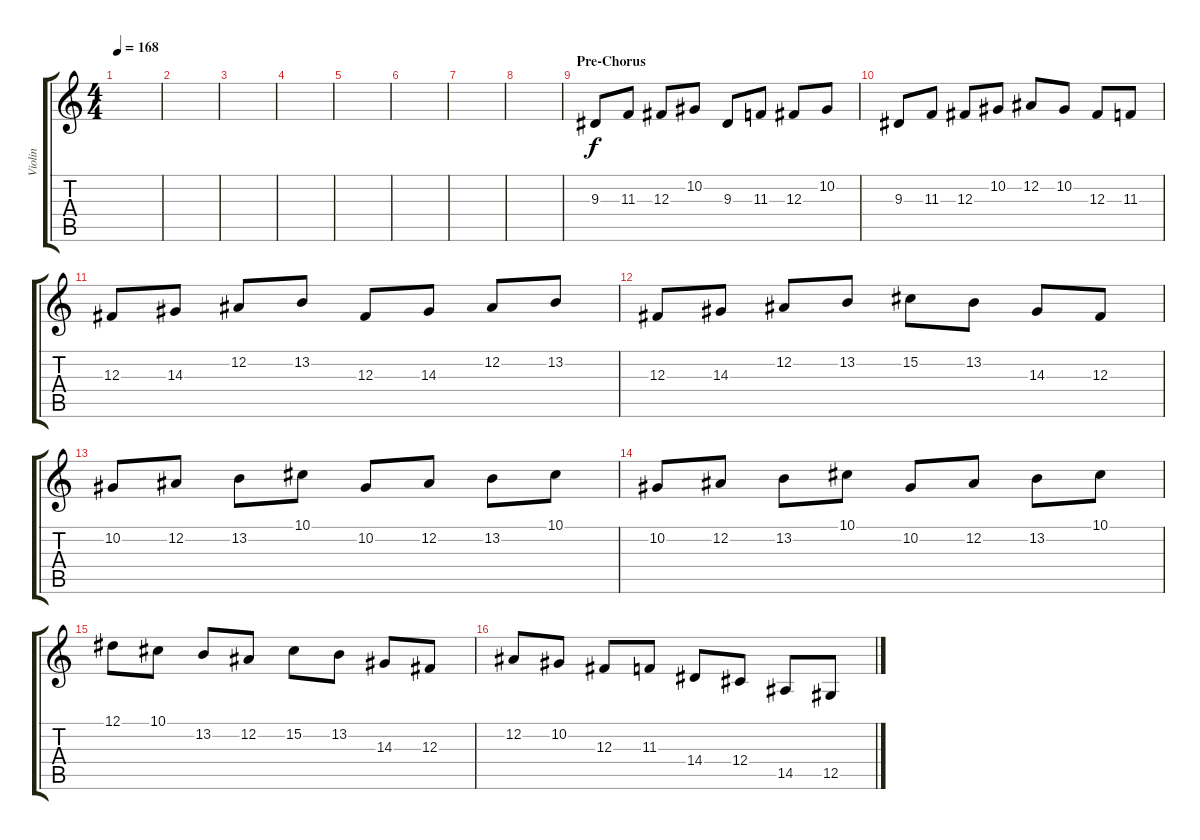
\track ("Violin" "Violin") {instrument violin}
\staff {score tabs}
\tuning (Eb4 Bb3 Gb3 Db3 Ab2 Eb2) {hide}
\ts (4 4)
\tempo 168
\clef g2
\ks c
|
|
|
|
|
|
|
|
\section ("" "Pre-Chorus")
9.3.8{volume 13} 11.3.8 12.3.8 10.2.8 9.3.8 11.3.8 12.3.8 10.2.8 |
9.3.8 11.3.8 12.3.8 10.2.8 12.2.8 10.2.8 12.3.8 11.3.8 |
12.3.8 14.3.8 12.2.8 13.2.8 12.3.8 14.3.8 12.2.8 13.2.8 |
12.3.8 14.3.8 12.2.8 13.2.8 15.2.8 13.2.8 14.3.8 12.3.8 |
10.2.8 12.2.8 13.2.8 10.1.8 10.2.8 12.2.8 13.2.8 10.1.8 |
10.2.8 12.2.8 13.2.8 10.1.8 10.2.8 12.2.8 13.2.8 10.1.8 |
12.1.8 10.1.8 13.2.8 12.2.8 15.2.8 13.2.8 14.3.8 12.3.8 |
12.2.8 10.2.8 12.3.8 11.3.8 14.4.8 12.4.8 14.5.8 12.5.8
